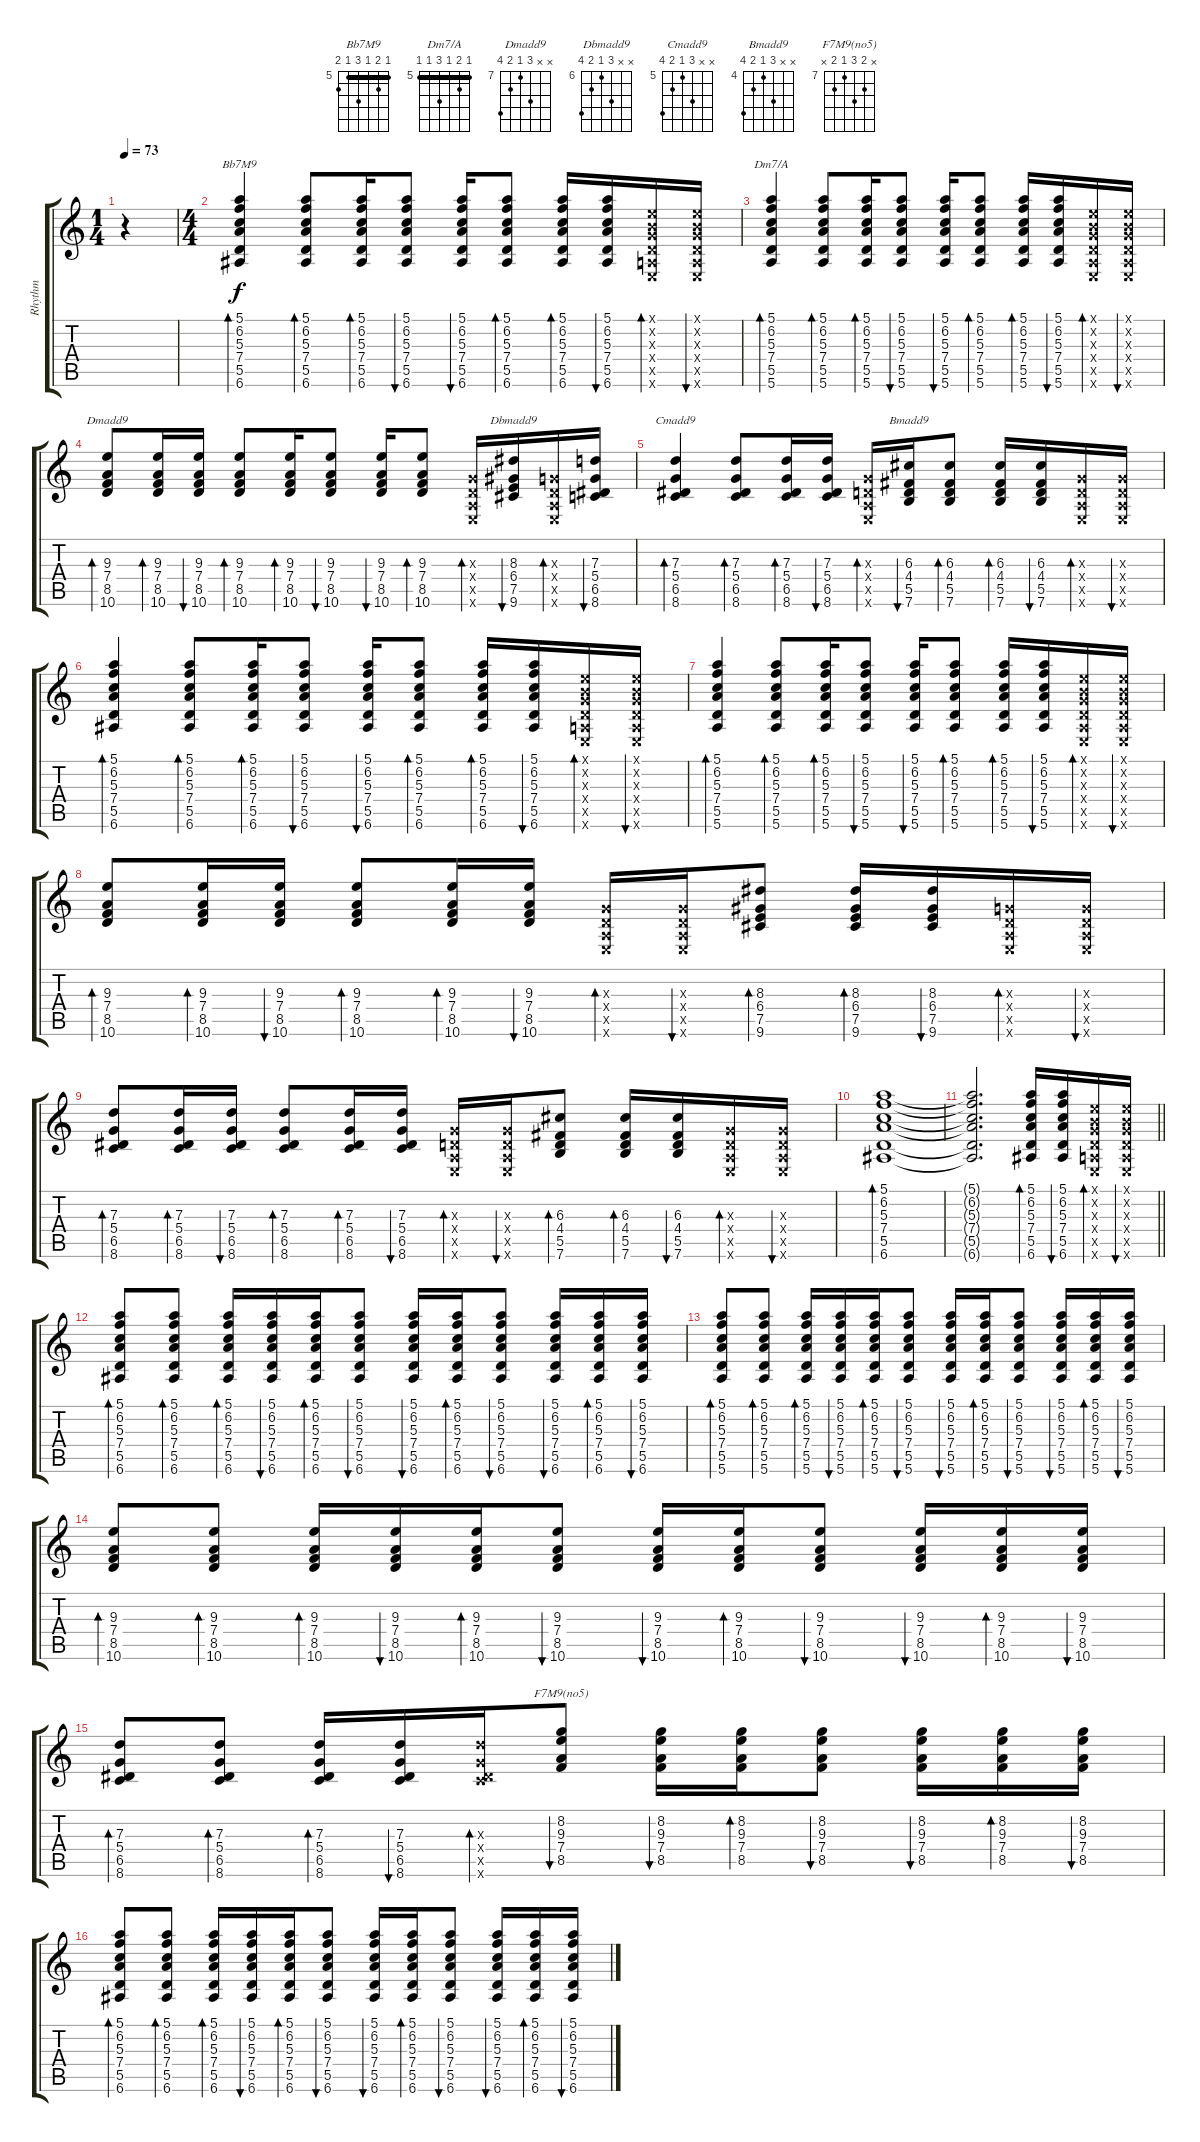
\track ("Rhythm" "Rhythm") {instrument electricguitarclean}
\staff {score tabs}
\tuning (E4 B3 G3 D3 A2 E2) {hide}
\chord ("Bb7M9" 5 6 5 7 5 6) {firstfret 5 barre 5}
\chord ("Dm7/A" 5 6 5 7 5 5) {firstfret 5 barre 5}
\chord ("Dmadd9" x x 9 7 8 10) {firstfret 7}
\chord ("Dbmadd9" x x 8 6 7 9) {firstfret 6}
\chord ("Cmadd9" x x 7 5 6 8) {firstfret 5}
\chord ("Bmadd9" x x 6 4 5 7) {firstfret 4}
\chord ("F7M9(no5)" x 8 9 7 8 x) {firstfret 7}
\ts (1 4)
\tempo 73
\clef g2
\ks c
r.4{dy f instrument electricguitarclean} |
\ts (4 4)
(5.1 6.2 5.3 7.4 5.5 6.6).4{bd 30 ch "Bb7M9"} (5.1 6.2 5.3 7.4 5.5 6.6).8{bd 30} (5.1 6.2 5.3 7.4 5.5 6.6).16{bd 30} (5.1 6.2 5.3 7.4 5.5 6.6).8{bu 30} (5.1 6.2 5.3 7.4 5.5 6.6).16{bu 30} (5.1 6.2 5.3 7.4 5.5 6.6).8{bd 30} (5.1 6.2 5.3 7.4 5.5 6.6).16{bd 30} (5.1 6.2 5.3 7.4 5.5 6.6).16{bu 30} (0.1{x} 0.2{x} 0.3{x} 0.4{x} 0.5{x} 0.6{x}).16{bd 30} (0.1{x} 0.2{x} 0.3{x} 0.4{x} 0.5{x} 0.6{x}).16{bu 30} |
(5.1 6.2 5.3 7.4 5.5 5.6).4{bd 30 ch "Dm7/A"} (5.1 6.2 5.3 7.4 5.5 5.6).8{bd 30} (5.1 6.2 5.3 7.4 5.5 5.6).16{bd 30} (5.1 6.2 5.3 7.4 5.5 5.6).8{bu 30} (5.1 6.2 5.3 7.4 5.5 5.6).16{bu 30} (5.1 6.2 5.3 7.4 5.5 5.6).8{bd 30} (5.1 6.2 5.3 7.4 5.5 5.6).16{bd 30} (5.1 6.2 5.3 7.4 5.5 5.6).16{bu 30} (0.1{x} 0.2{x} 0.3{x} 0.4{x} 0.5{x} 0.6{x}).16{bd 30} (0.1{x} 0.2{x} 0.3{x} 0.4{x} 0.5{x} 0.6{x}).16{bu 30} |
(9.3 7.4 8.5 10.6).8{bd 30 ch "Dmadd9"} (9.3 7.4 8.5 10.6).16{bd 30} (9.3 7.4 8.5 10.6).16{bu 30} (9.3 7.4 8.5 10.6).8{bd 30} (9.3 7.4 8.5 10.6).16{bd 30} (9.3 7.4 8.5 10.6).8{bu 30} (9.3 7.4 8.5 10.6).16{bu 30} (9.3 7.4 8.5 10.6).8{bd 30} (0.3{x} 0.4{x} 0.5{x} 0.6{x}).16{bd 30} (8.3 6.4 7.5 9.6).16{bu 30 ch "Dbmadd9"} (0.3{x} 0.4{x} 0.5{x} 0.6{x}).16{bd 30} (7.3 5.4 6.5 8.6).16{bu 30} |
(7.3 5.4 6.5 8.6).4{bd 30 ch "Cmadd9"} (7.3 5.4 6.5 8.6).8{bd 30} (7.3 5.4 6.5 8.6).16{bd 30} (7.3 5.4 6.5 8.6).16{bu 30} (0.3{x} 0.4{x} 0.5{x} 0.6{x}).16{bd 30} (6.3 4.4 5.5 7.6).16{bu 30 ch "Bmadd9"} (6.3 4.4 5.5 7.6).8{bd 30} (6.3 4.4 5.5 7.6).16{bd 30} (6.3 4.4 5.5 7.6).16{bu 30} (0.3{x} 0.4{x} 0.5{x} 0.6{x}).16{bd 30} (0.3{x} 0.4{x} 0.5{x} 0.6{x}).16{bu 30} |
(5.1 6.2 5.3 7.4 5.5 6.6).4{bd 30} (5.1 6.2 5.3 7.4 5.5 6.6).8{bd 30} (5.1 6.2 5.3 7.4 5.5 6.6).16{bd 30} (5.1 6.2 5.3 7.4 5.5 6.6).8{bu 30} (5.1 6.2 5.3 7.4 5.5 6.6).16{bu 30} (5.1 6.2 5.3 7.4 5.5 6.6).8{bd 30} (5.1 6.2 5.3 7.4 5.5 6.6).16{bd 30} (5.1 6.2 5.3 7.4 5.5 6.6).16{bu 30} (0.1{x} 0.2{x} 0.3{x} 0.4{x} 0.5{x} 0.6{x}).16{bd 30} (0.1{x} 0.2{x} 0.3{x} 0.4{x} 0.5{x} 0.6{x}).16{bu 30} |
(5.1 6.2 5.3 7.4 5.5 5.6).4{bd 30} (5.1 6.2 5.3 7.4 5.5 5.6).8{bd 30} (5.1 6.2 5.3 7.4 5.5 5.6).16{bd 30} (5.1 6.2 5.3 7.4 5.5 5.6).8{bu 30} (5.1 6.2 5.3 7.4 5.5 5.6).16{bu 30} (5.1 6.2 5.3 7.4 5.5 5.6).8{bd 30} (5.1 6.2 5.3 7.4 5.5 5.6).16{bd 30} (5.1 6.2 5.3 7.4 5.5 5.6).16{bu 30} (0.1{x} 0.2{x} 0.3{x} 0.4{x} 0.5{x} 0.6{x}).16{bd 30} (0.1{x} 0.2{x} 0.3{x} 0.4{x} 0.5{x} 0.6{x}).16{bu 30} |
(9.3 7.4 8.5 10.6).8{bd 30} (9.3 7.4 8.5 10.6).16{bd 30} (9.3 7.4 8.5 10.6).16{bu 30} (9.3 7.4 8.5 10.6).8{bd 30} (9.3 7.4 8.5 10.6).16{bd 30} (9.3 7.4 8.5 10.6).16{bu 30} (0.3{x} 0.4{x} 0.5{x} 0.6{x}).16{bd 30} (0.3{x} 0.4{x} 0.5{x} 0.6{x}).16{bu 30} (8.3 6.4 7.5 9.6).8{bd 30} (8.3 6.4 7.5 9.6).16{bd 30} (8.3 6.4 7.5 9.6).16{bu 30} (0.3{x} 0.4{x} 0.5{x} 0.6{x}).16{bd 30} (0.3{x} 0.4{x} 0.5{x} 0.6{x}).16{bu 30} |
(7.3 5.4 6.5 8.6).8{bd 30} (7.3 5.4 6.5 8.6).16{bd 30} (7.3 5.4 6.5 8.6).16{bu 30} (7.3 5.4 6.5 8.6).8{bd 30} (7.3 5.4 6.5 8.6).16{bd 30} (7.3 5.4 6.5 8.6).16{bu 30} (0.3{x} 0.4{x} 0.5{x} 0.6{x}).16{bd 30} (0.3{x} 0.4{x} 0.5{x} 0.6{x}).16{bu 30} (6.3 4.4 5.5 7.6).8{bd 30} (6.3 4.4 5.5 7.6).16{bd 30} (6.3 4.4 5.5 7.6).16{bu 30} (0.3{x} 0.4{x} 0.5{x} 0.6{x}).16{bd 30} (0.3{x} 0.4{x} 0.5{x} 0.6{x}).16{bu 30} |
(5.1 6.2 5.3 7.4 5.5 6.6).1{bd 30} |
\barLineRight lightlight
(5.1{t} 6.2{t} 5.3{t} 7.4{t} 5.5{t} 6.6{t}).2{d} (5.1 6.2 5.3 7.4 5.5 6.6).16{bd 30} (5.1 6.2 5.3 7.4 5.5 6.6).16{bu 30} (0.1{x} 0.2{x} 0.3{x} 0.4{x} 0.5{x} 0.6{x}).16{bd 30} (0.1{x} 0.2{x} 0.3{x} 0.4{x} 0.5{x} 0.6{x}).16{bu 30} |
(5.1 6.2 5.3 7.4 5.5 6.6).8{bd 30} (5.1 6.2 5.3 7.4 5.5 6.6).8{bd 30} (5.1 6.2 5.3 7.4 5.5 6.6).16{bd 30} (5.1 6.2 5.3 7.4 5.5 6.6).16{bu 30} (5.1 6.2 5.3 7.4 5.5 6.6).16{bd 30} (5.1 6.2 5.3 7.4 5.5 6.6).8{bu 30} (5.1 6.2 5.3 7.4 5.5 6.6).16{bu 30} (5.1 6.2 5.3 7.4 5.5 6.6).16{bd 30} (5.1 6.2 5.3 7.4 5.5 6.6).8{bu 30} (5.1 6.2 5.3 7.4 5.5 6.6).16{bu 30} (5.1 6.2 5.3 7.4 5.5 6.6).16{bd 30} (5.1 6.2 5.3 7.4 5.5 6.6).16{bu 30} |
(5.1 6.2 5.3 7.4 5.5 5.6).8{bd 30} (5.1 6.2 5.3 7.4 5.5 5.6).8{bd 30} (5.1 6.2 5.3 7.4 5.5 5.6).16{bd 30} (5.1 6.2 5.3 7.4 5.5 5.6).16{bu 30} (5.1 6.2 5.3 7.4 5.5 5.6).16{bd 30} (5.1 6.2 5.3 7.4 5.5 5.6).8{bu 30} (5.1 6.2 5.3 7.4 5.5 5.6).16{bu 30} (5.1 6.2 5.3 7.4 5.5 5.6).16{bd 30} (5.1 6.2 5.3 7.4 5.5 5.6).8{bu 30} (5.1 6.2 5.3 7.4 5.5 5.6).16{bu 30} (5.1 6.2 5.3 7.4 5.5 5.6).16{bd 30} (5.1 6.2 5.3 7.4 5.5 5.6).16{bu 30} |
(9.3 7.4 8.5 10.6).8{bd 30} (9.3 7.4 8.5 10.6).8{bd 30} (9.3 7.4 8.5 10.6).16{bd 30} (9.3 7.4 8.5 10.6).16{bu 30} (9.3 7.4 8.5 10.6).16{bd 30} (9.3 7.4 8.5 10.6).8{bu 30} (9.3 7.4 8.5 10.6).16{bu 30} (9.3 7.4 8.5 10.6).16{bd 30} (9.3 7.4 8.5 10.6).8{bu 30} (9.3 7.4 8.5 10.6).16{bu 30} (9.3 7.4 8.5 10.6).16{bd 30} (9.3 7.4 8.5 10.6).16{bu 30} |
(7.3 5.4 6.5 8.6).8{bd 30} (7.3 5.4 6.5 8.6).8{bd 30} (7.3 5.4 6.5 8.6).16{bd 30} (7.3 5.4 6.5 8.6).16{bu 30} (7.3{x} 5.4{x} 6.5{x} 8.6{x}).16{bd 30} (8.2 9.3 7.4 8.5).8{bu 30 ch "F7M9(no5)"} (8.2 9.3 7.4 8.5).16{bu 30} (8.2 9.3 7.4 8.5).16{bd 30} (8.2 9.3 7.4 8.5).8{bu 30} (8.2 9.3 7.4 8.5).16{bu 30} (8.2 9.3 7.4 8.5).16{bd 30} (8.2 9.3 7.4 8.5).16{bu 30} |
(5.1 6.2 5.3 7.4 5.5 6.6).8{bd 30} (5.1 6.2 5.3 7.4 5.5 6.6).8{bd 30} (5.1 6.2 5.3 7.4 5.5 6.6).16{bd 30} (5.1 6.2 5.3 7.4 5.5 6.6).16{bu 30} (5.1 6.2 5.3 7.4 5.5 6.6).16{bd 30} (5.1 6.2 5.3 7.4 5.5 6.6).8{bu 30} (5.1 6.2 5.3 7.4 5.5 6.6).16{bu 30} (5.1 6.2 5.3 7.4 5.5 6.6).16{bd 30} (5.1 6.2 5.3 7.4 5.5 6.6).8{bu 30} (5.1 6.2 5.3 7.4 5.5 6.6).16{bu 30} (5.1 6.2 5.3 7.4 5.5 6.6).16{bd 30} (5.1 6.2 5.3 7.4 5.5 6.6).16{bu 30}
